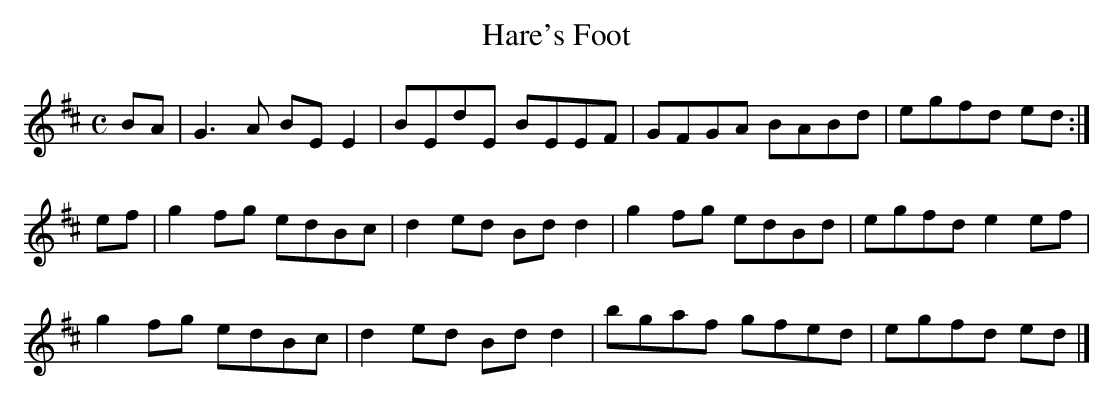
X:1
T:Hare's Foot
M:C
L:1/8
K:E Dorian
BA|G3A BEE2|BEdE BEEF|GFGA BABd|egfd ed:|!
ef|g2fg edBc|d2ed Bdd2|g2fg edBd|egfd e2ef|!
g2fg edBc|d2ed Bdd2|bgaf gfed|egfd ed|]!
